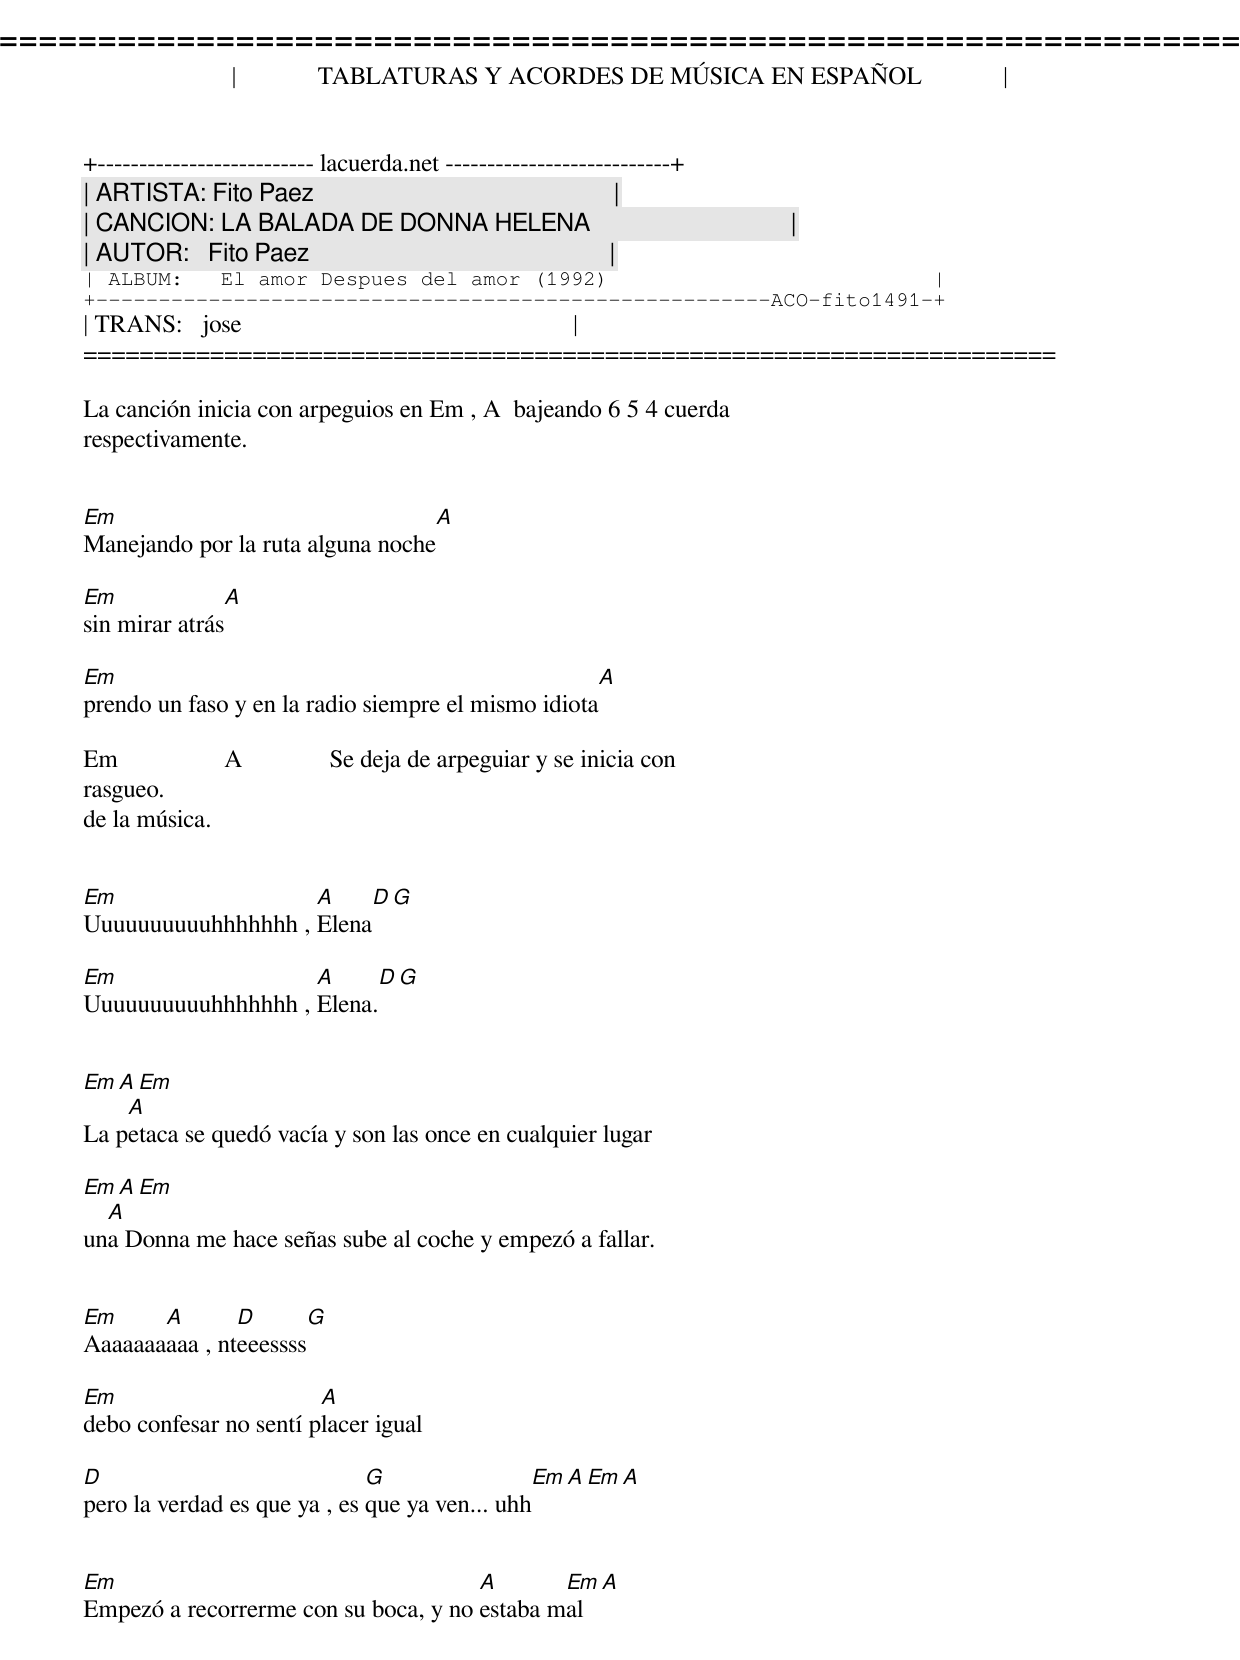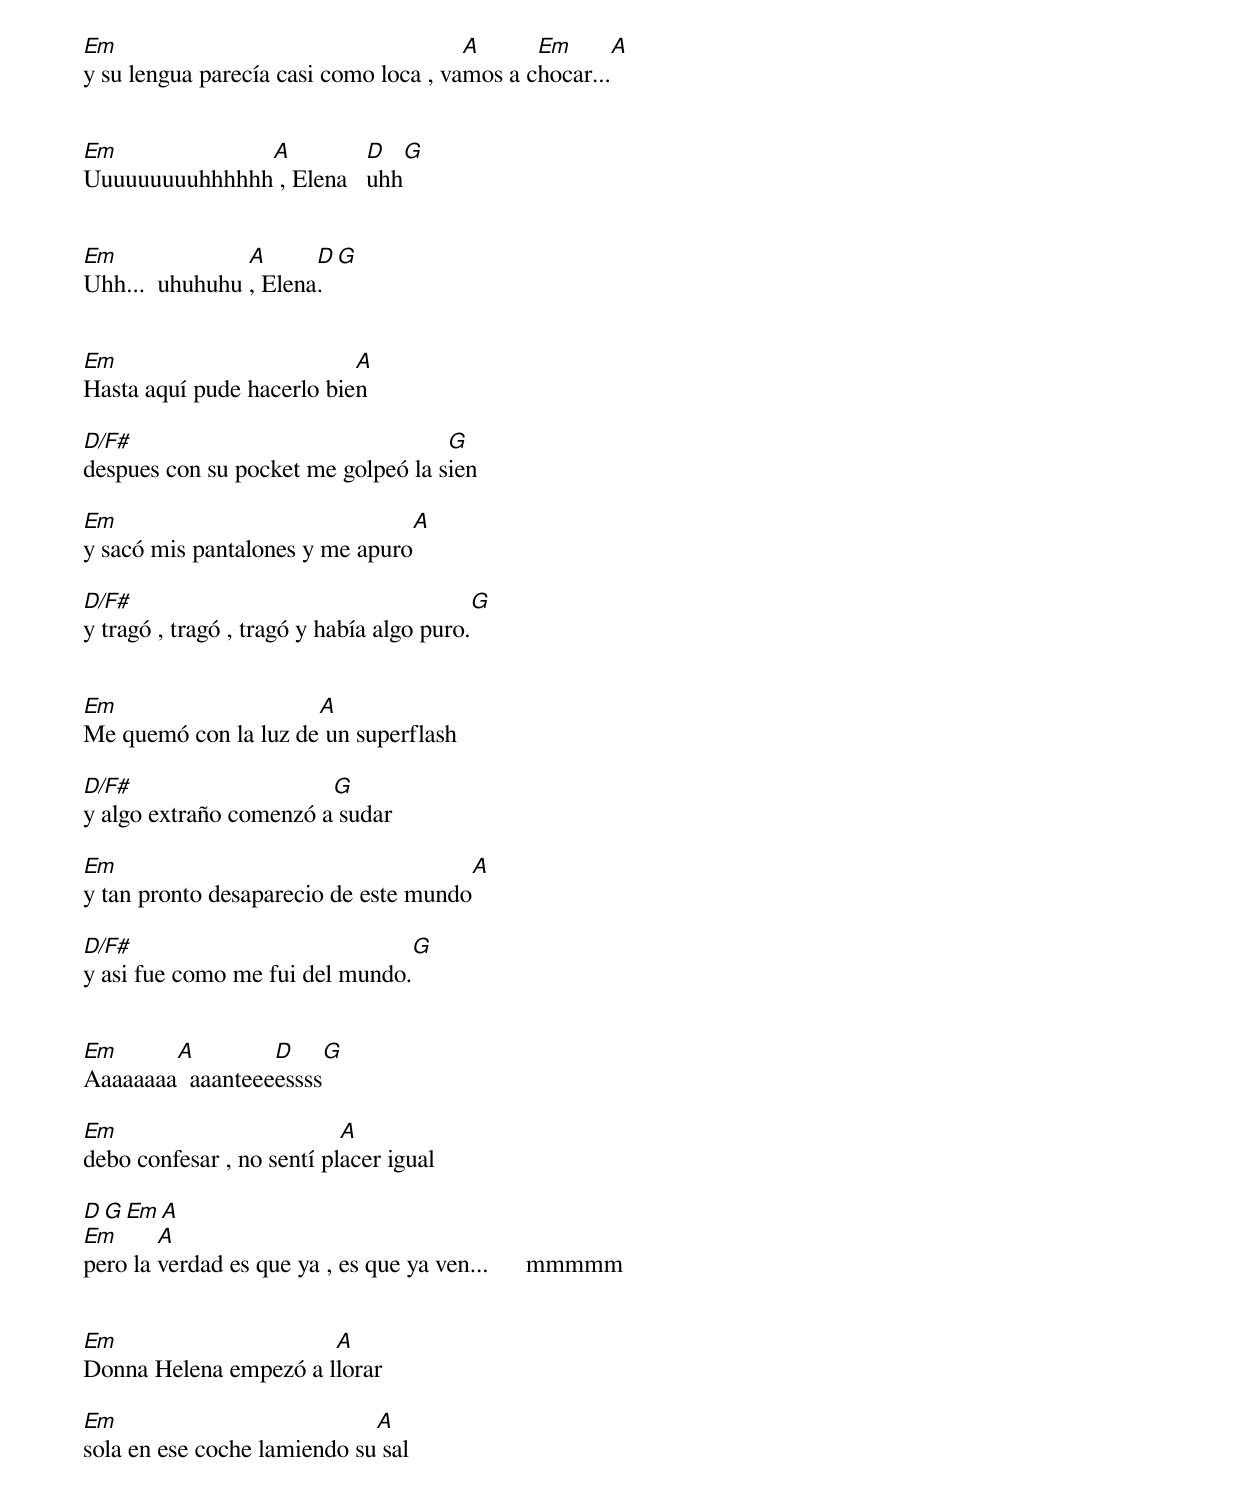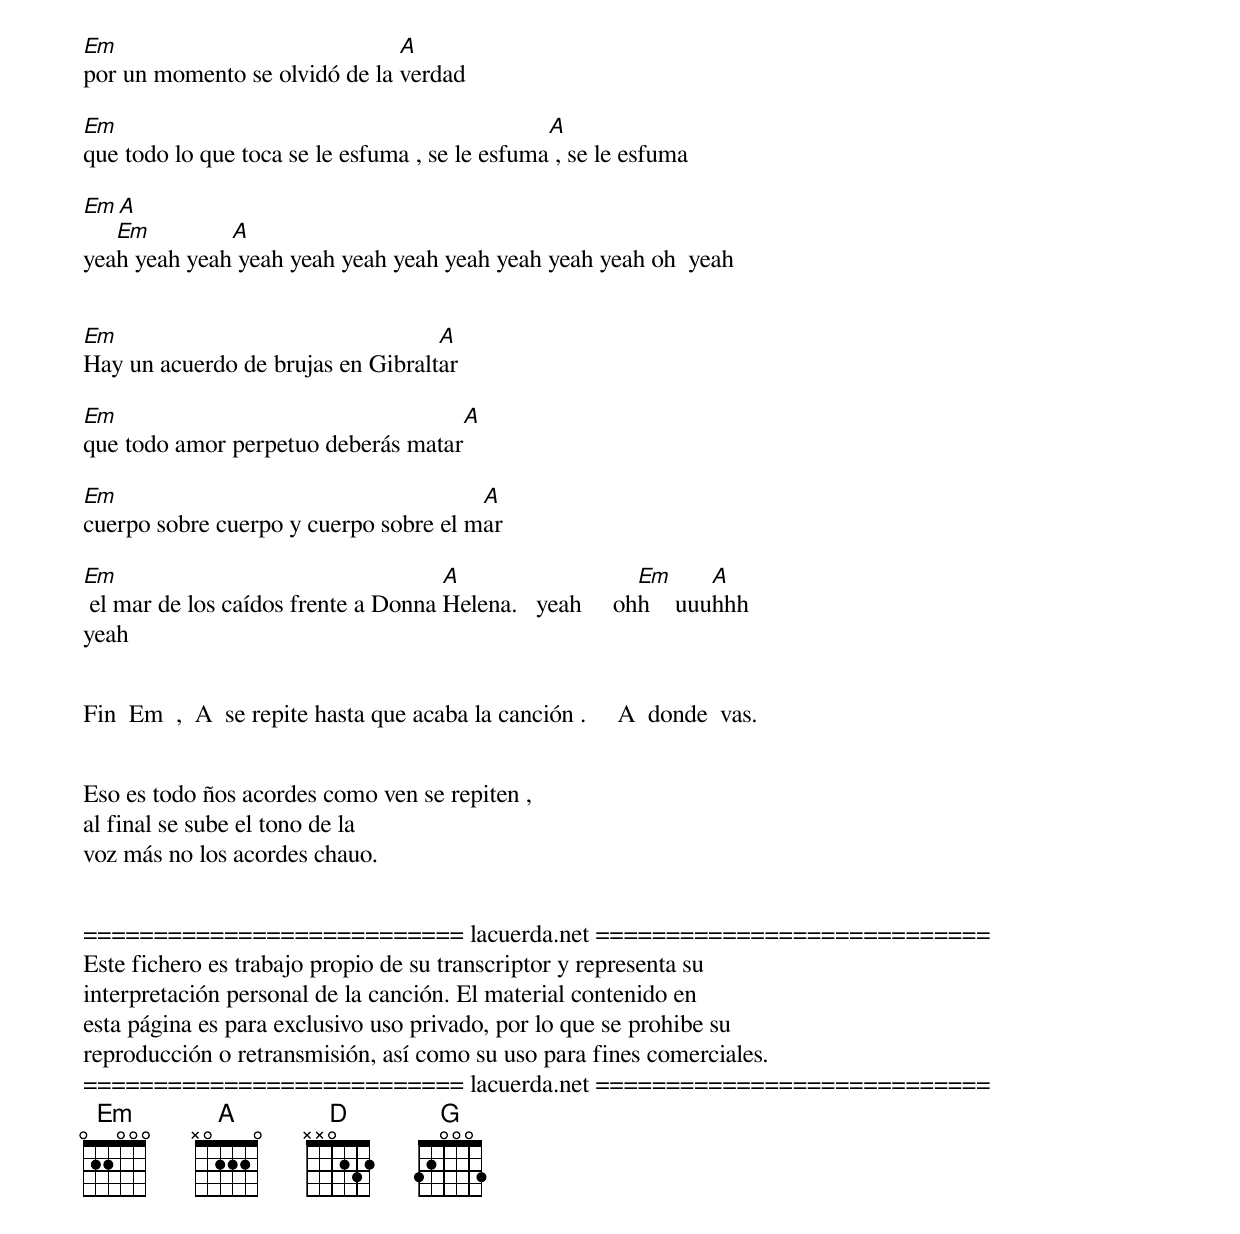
=====================================================================
|             TABLATURAS Y ACORDES DE MÚSICA EN ESPAÑOL             |
+-------------------------- lacuerda.net ---------------------------+
| ARTISTA: Fito Paez                                                |
| CANCION: LA BALADA DE DONNA HELENA                                |
| AUTOR:   Fito Paez                                                |
| ALBUM:   El amor Despues del amor (1992)                          |
+------------------------------------------------------ACO-fito1491-+
| TRANS:   jose                                                     |
=====================================================================

La canción inicia con arpeguios en Em , A  bajeando 6 5 4 cuerda
respectivamente.


Em                                  A
Manejando por la ruta alguna noche

Em                  A
sin mirar atrás

Em                                                           A
prendo un faso y en la radio siempre el mismo idiota

Em                 A              Se deja de arpeguiar y se inicia con
rasgueo.
de la música.


Em                  A        D          G
Uuuuuuuuuuhhhhhhh , Elena

Em                  A         D         G
Uuuuuuuuuuhhhhhhh , Elena.


Em                                         A                 Em
    A
La petaca se quedó vacía y son las once en cualquier lugar

   Em                                         A       Em
  A
una Donna me hace señas sube al coche y empezó a fallar.


Em     A       D               G
Aaaaaaaaaa , nteeessss

Em                      A
debo confesar no sentí placer igual

D                             G                  Em        A    Em      A
pero la verdad es que ya , es que ya ven... uhh


Em                                    A       Em                     A
Empezó a recorrerme con su boca, y no estaba mal

Em                                     A      Em                     A
y su lengua parecía casi como loca , vamos a chocar...


Em             A          D            G
Uuuuuuuuuhhhhhh , Elena   uhh


Em              A      D           G
Uhh...  uhuhuhu , Elena.


Em                         A
Hasta aquí pude hacerlo bien

D/F#                                G
despues con su pocket me golpeó la sien

Em                                    A
y sacó mis pantalones y me apuro

D/F#                                        G
y tragó , tragó , tragó y había algo puro.


Em                    A
Me quemó con la luz de un superflash

D/F#                    G
y algo extraño comenzó a sudar

Em                                                A
y tan pronto desaparecio de este mundo

D/F#                                    G
y asi fue como me fui del mundo.


Em      A         D               G
Aaaaaaaa  aaanteeeessss

Em                         A
debo confesar , no sentí placer igual

D                            G                       Em        A
Em      A
pero la verdad es que ya , es que ya ven...      mmmmm


Em                     A
Donna Helena empezó a llorar

Em                           A
sola en ese coche lamiendo su sal

Em                             A
por un momento se olvidó de la verdad

Em                                              A
que todo lo que toca se le esfuma , se le esfuma , se le esfuma

         Em                                        A
   Em         A
yeah yeah yeah yeah yeah yeah yeah yeah yeah yeah yeah oh  yeah


Em                                 A
Hay un acuerdo de brujas en Gibraltar

Em                                   A
que todo amor perpetuo deberás matar

Em                                     A
cuerpo sobre cuerpo y cuerpo sobre el mar

Em                                   A                    Em      A
 el mar de los caídos frente a Donna Helena.   yeah     ohh    uuuhhh
yeah


Fin  Em  ,  A  se repite hasta que acaba la canción .     A  donde  vas.


Eso es todo ños acordes como ven se repiten ,
al final se sube el tono de la
voz más no los acordes chauo.


=========================== lacuerda.net ============================
Este fichero es trabajo propio de su transcriptor y representa su
interpretación personal de la canción. El material contenido en
esta página es para exclusivo uso privado, por lo que se prohibe su
reproducción o retransmisión, así como su uso para fines comerciales.
=========================== lacuerda.net ============================
